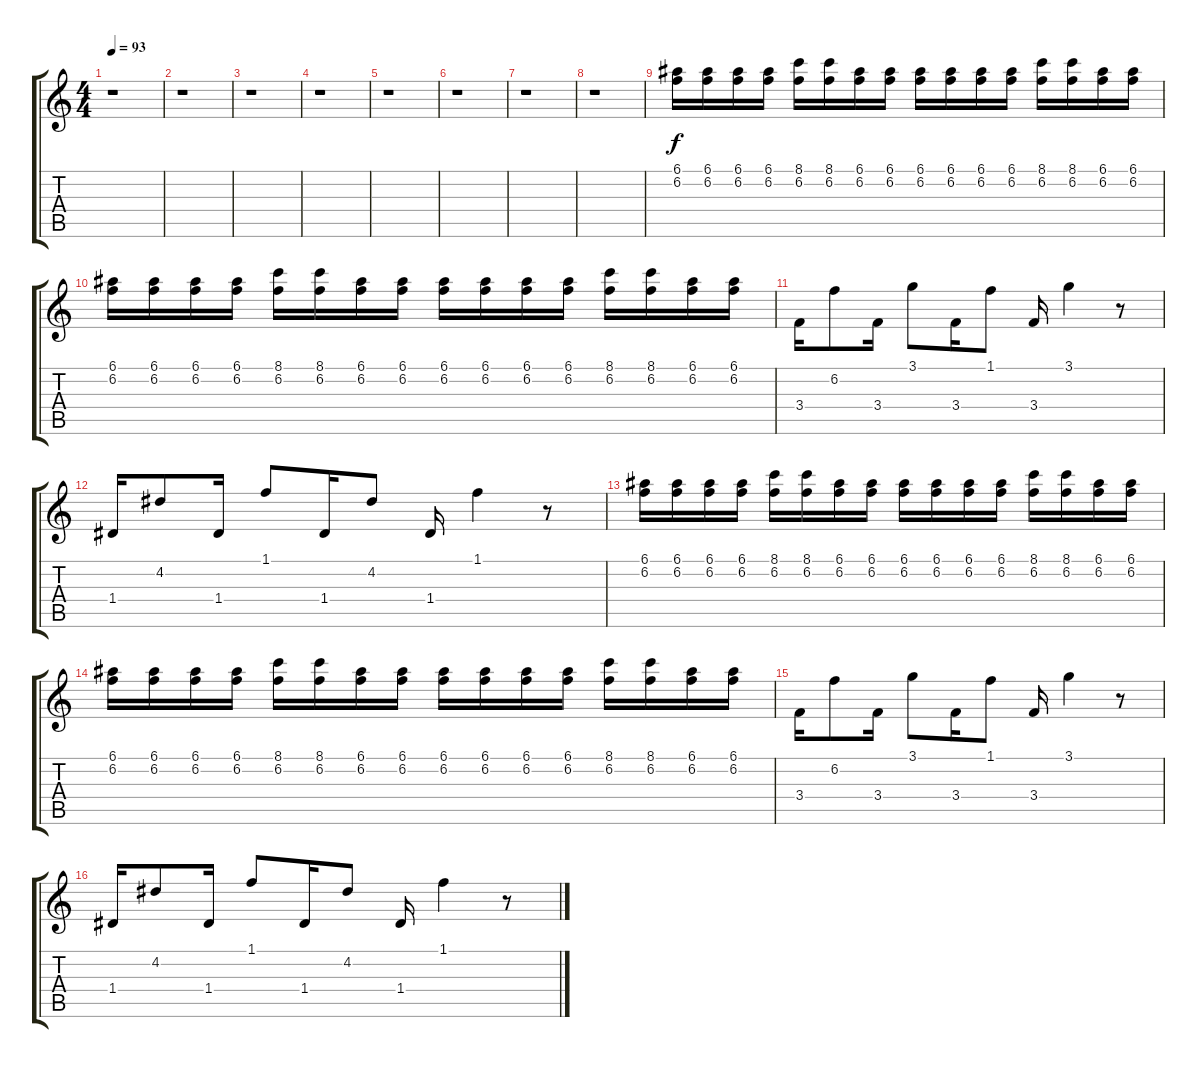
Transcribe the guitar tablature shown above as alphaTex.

\track "" {instrument overdrivenguitar}
\staff {score tabs}
\tuning (E4 B3 G3 D3 A2 E2) {hide}
\ts (4 4)
\tempo 93
\clef g2
\ks c
r.1{dy f} |
r.1 |
r.1 |
r.1 |
r.1 |
r.1 |
r.1 |
r.1 |
(6.1 6.2).16 (6.1 6.2).16 (6.1 6.2).16 (6.1 6.2).16 (8.1 6.2).16 (8.1 6.2).16 (6.1 6.2).16 (6.1 6.2).16 (6.1 6.2).16 (6.1 6.2).16 (6.1 6.2).16 (6.1 6.2).16 (8.1 6.2).16 (8.1 6.2).16 (6.1 6.2).16 (6.1 6.2).16 |
(6.1 6.2).16 (6.1 6.2).16 (6.1 6.2).16 (6.1 6.2).16 (8.1 6.2).16 (8.1 6.2).16 (6.1 6.2).16 (6.1 6.2).16 (6.1 6.2).16 (6.1 6.2).16 (6.1 6.2).16 (6.1 6.2).16 (8.1 6.2).16 (8.1 6.2).16 (6.1 6.2).16 (6.1 6.2).16 |
3.4.16 6.2.8 3.4.16 3.1.8 3.4.16 1.1.8 3.4.16 3.1.4 r.8 |
1.4.16 4.2.8 1.4.16 1.1.8 1.4.16 4.2.8 1.4.16 1.1.4 r.8 |
(6.1 6.2).16 (6.1 6.2).16 (6.1 6.2).16 (6.1 6.2).16 (8.1 6.2).16 (8.1 6.2).16 (6.1 6.2).16 (6.1 6.2).16 (6.1 6.2).16 (6.1 6.2).16 (6.1 6.2).16 (6.1 6.2).16 (8.1 6.2).16 (8.1 6.2).16 (6.1 6.2).16 (6.1 6.2).16 |
(6.1 6.2).16 (6.1 6.2).16 (6.1 6.2).16 (6.1 6.2).16 (8.1 6.2).16 (8.1 6.2).16 (6.1 6.2).16 (6.1 6.2).16 (6.1 6.2).16 (6.1 6.2).16 (6.1 6.2).16 (6.1 6.2).16 (8.1 6.2).16 (8.1 6.2).16 (6.1 6.2).16 (6.1 6.2).16 |
3.4.16 6.2.8 3.4.16 3.1.8 3.4.16 1.1.8 3.4.16 3.1.4 r.8 |
1.4.16 4.2.8 1.4.16 1.1.8 1.4.16 4.2.8 1.4.16 1.1.4 r.8
